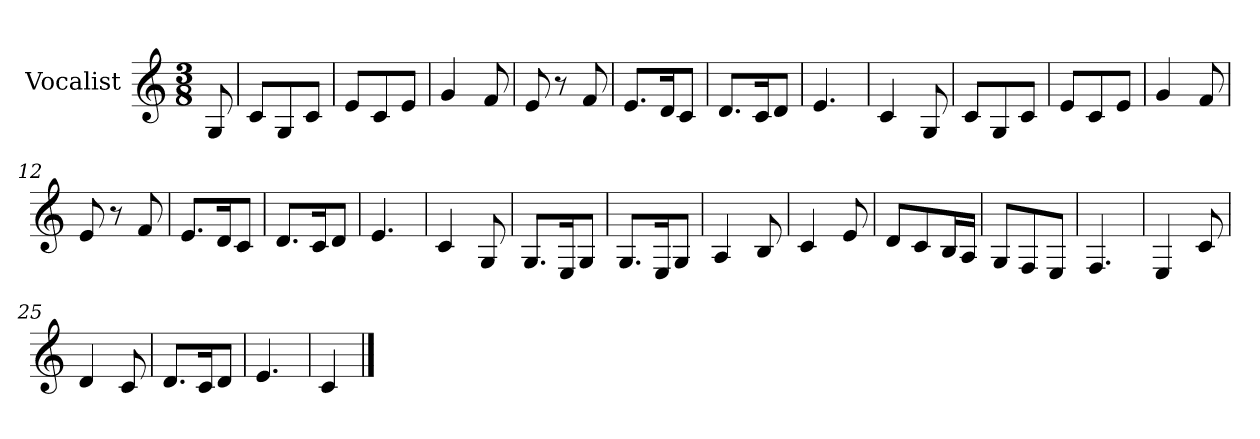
**kern
*part1
*staff1
*I"Vocalist
*k[]
*C:
*M3/8
=
8G
=1
8cL
8G
8cJ
=2
8eL
8c
8eJ
=3
4g
8f
=4
8e
8r
8f
=5
8.eL
16dK
8cJ
=6
8.dL
16cK
8dJ
=7
4.e
=8
4c
8G
=9
8cL
8G
8cJ
=10
8eL
8c
8eJ
=11
4g
8f
=12
8e
8r
8f
=13
8.eL
16dK
8cJ
=14
8.dL
16cK
8dJ
=15
4.e
=16
4c
8G
=17
8.GL
16EK
8GJ
=18
8.GL
16EK
8GJ
=19
4A
8B
=20
4c
8e
=21
8dL
8c
16BL
16AJJ
=22
8GL
8F
8EJ
=23
4.F
=24
4E
8c
=25
4d
8c
=26
8.dL
16cK
8dJ
=27
4.e
=28
4c
==
*-
